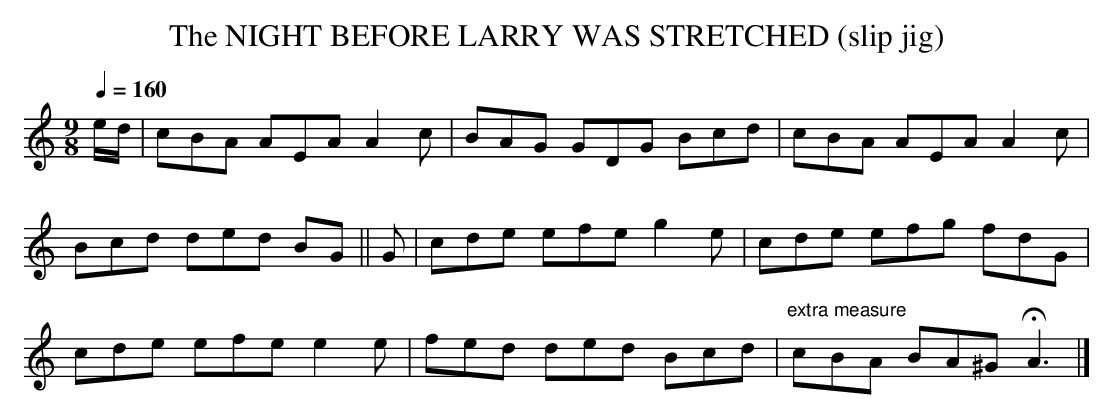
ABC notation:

X:1
T:NIGHT BEFORE LARRY WAS STRETCHED (slip jig), The
Q:1/4=160
L:1/8
M:9/8
K:Am
e/d/|cBA AEA A2c|BAG GDG Bcd|cBA AEA A2c|
Bcd ded BG ||G|cde efe g2e|cde efg fdG|
cde efe e2e|fed ded Bcd|"^extra measure"cBA BA^G HA3|]
